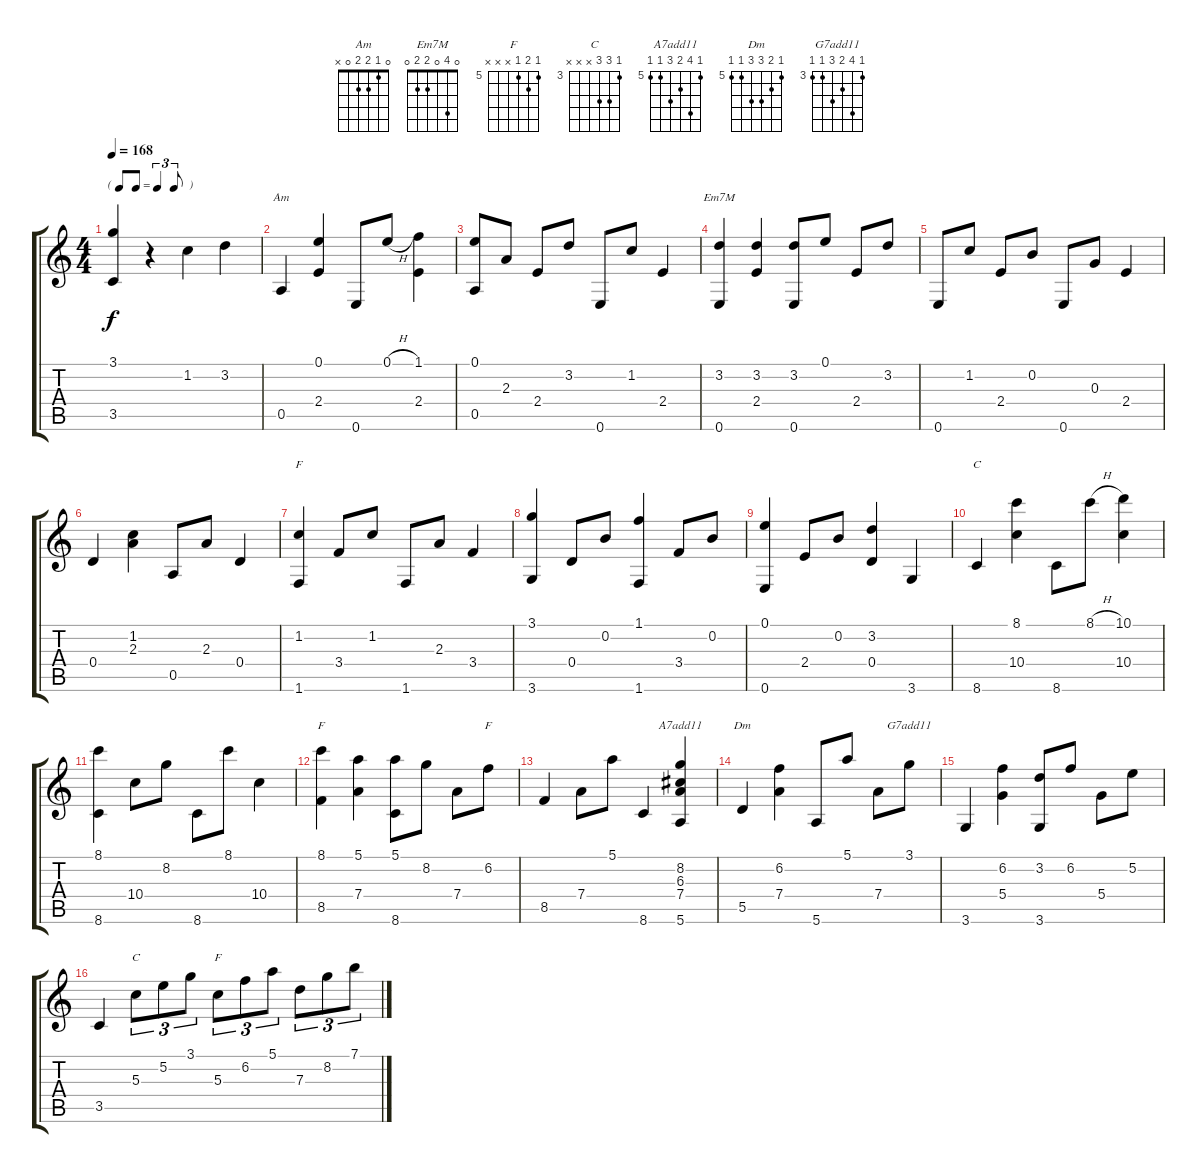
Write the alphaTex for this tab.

\track "" {instrument acousticguitarnylon}
\staff {score tabs}
\tuning (E4 B3 G3 D3 A2 E2) {hide}
\chord ("Am" 0 1 2 2 0 x)
\chord ("Em7M" 0 4 0 2 2 0)
\chord ("F" 1 1 2 3 3 1)
\chord ("C" 8 8 9 10 10 8) {firstfret 8}
\chord ("F" 8 x x 7 8 x) {firstfret 5}
\chord ("F" 5 6 5 7 8 5) {firstfret 5}
\chord ("A7add11" 5 8 6 7 5 5) {firstfret 5}
\chord ("Dm" 5 6 7 7 5 5) {firstfret 5}
\chord ("G7add11" 3 6 4 5 3 3) {firstfret 3}
\chord ("C" 3 5 5 x x x) {firstfret 3}
\chord ("F" 5 6 5 x x x) {firstfret 5}
\ts (4 4)
\tf triplet8th
\tempo 168
\clef g2
\ks c
(3.1 3.5).4{dy f} r.4 1.2.4 3.2.4 |
0.5.4{ch "Am"} (0.1 2.4).4 0.6.8 0.1{h}.8 (1.1 2.4).4 |
(0.1 0.5).8 2.3.8 2.4.8 3.2.8 0.6.8 1.2.8 2.4.4 |
(3.2 0.6).4{ch "Em7M"} (3.2 2.4).4 (3.2 0.6).8 0.1.8 2.4.8 3.2.8 |
0.6.8 1.2.8 2.4.8 0.2.8 0.6.8 0.3.8 2.4.4 |
0.4.4 (1.2 2.3).4 0.5.8 2.3.8 0.4.4 |
(1.2 1.6).4{ch "F"} 3.4.8 1.2.8 1.6.8 2.3.8 3.4.4 |
(3.1 3.6).4 0.4.8 0.2.8 (1.1 1.6).4 3.4.8 0.2.8 |
(0.1 0.6).4 2.4.8 0.2.8 (3.2 0.4).4 3.6.4 |
8.6.4{ch "C"} (8.1 10.4).4 8.6.8 8.1{h}.8 (10.1 10.4).4 |
(8.1 8.6).4 10.4.8 8.2.8 8.6.8 8.1.8 10.4.4 |
(8.1 8.5).4{ch "F"} (5.1 7.4).4 (5.1 8.6).8 8.2.8 7.4.8 6.2.8{ch "F"} |
8.5.4 7.4.8 5.1.8 8.6.4 (8.2 6.3 7.4 5.6).4{ch "A7add11"} |
5.5.4{ch "Dm"} (6.2 7.4).4 5.6.8 5.1.8 7.4.8 3.1.8{ch "G7add11"} |
3.6.4 (6.2 5.4).4 (3.2 3.6).8 6.2.8 5.4.8 5.2.8 |
3.5.4 5.3.8{tu (3 2) ch "C"} 5.2.8{tu (3 2)} 3.1.8{tu (3 2)} 5.3.8{tu (3 2) ch "F"} 6.2.8{tu (3 2)} 5.1.8{tu (3 2)} 7.3.8{tu (3 2)} 8.2.8{tu (3 2)} 7.1.8{tu (3 2)}
